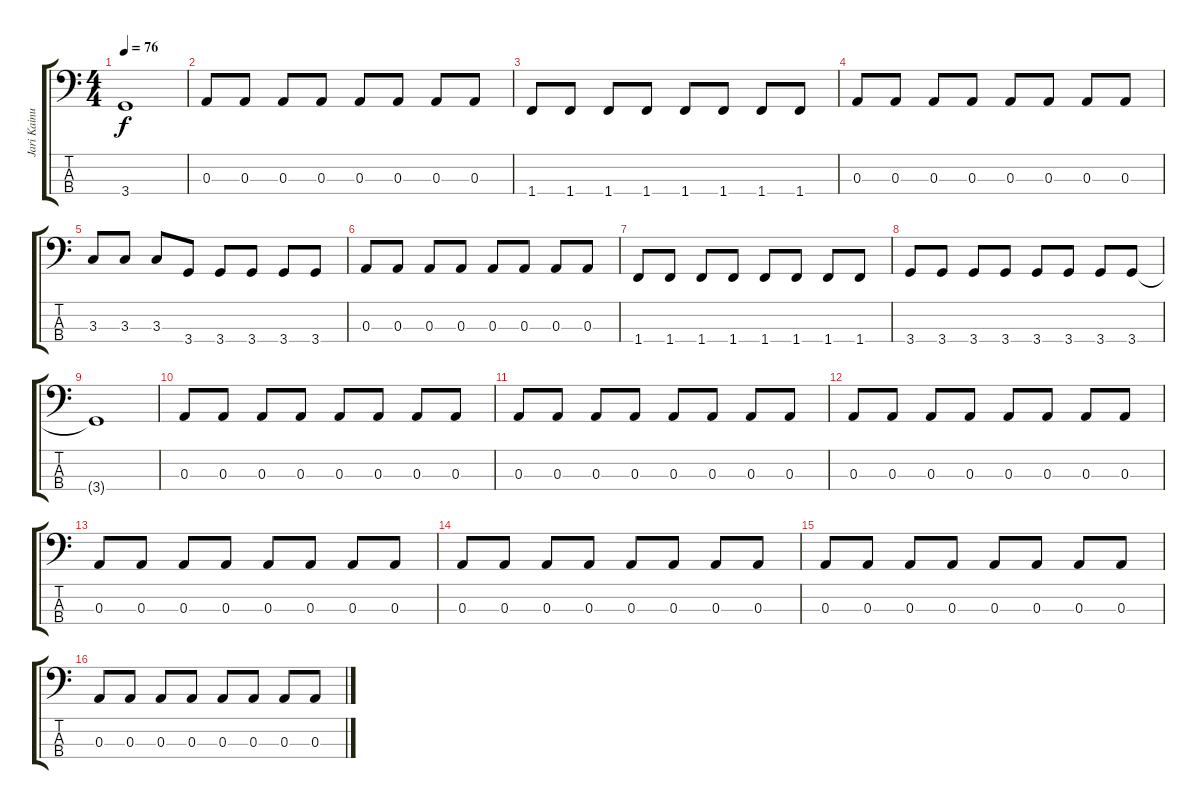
\track ("Jari Kainulainen" "Jari Kainu") {instrument electricbassfinger}
\staff {score tabs}
\tuning (G2 D2 A1 E1) {hide}
\ts (4 4)
\tempo 76
\clef f4
\ks c
3.4.1{dy f} |
0.3.8 0.3.8 0.3.8 0.3.8 0.3.8 0.3.8 0.3.8 0.3.8 |
1.4.8 1.4.8 1.4.8 1.4.8 1.4.8 1.4.8 1.4.8 1.4.8 |
0.3.8 0.3.8 0.3.8 0.3.8 0.3.8 0.3.8 0.3.8 0.3.8 |
3.3.8 3.3.8 3.3.8 3.4.8 3.4.8 3.4.8 3.4.8 3.4.8 |
0.3.8 0.3.8 0.3.8 0.3.8 0.3.8 0.3.8 0.3.8 0.3.8 |
1.4.8 1.4.8 1.4.8 1.4.8 1.4.8 1.4.8 1.4.8 1.4.8 |
3.4.8 3.4.8 3.4.8 3.4.8 3.4.8 3.4.8 3.4.8 3.4.8 |
3.4{t}.1 |
0.3.8 0.3.8 0.3.8 0.3.8 0.3.8 0.3.8 0.3.8 0.3.8 |
0.3.8 0.3.8 0.3.8 0.3.8 0.3.8 0.3.8 0.3.8 0.3.8 |
0.3.8 0.3.8 0.3.8 0.3.8 0.3.8 0.3.8 0.3.8 0.3.8 |
0.3.8 0.3.8 0.3.8 0.3.8 0.3.8 0.3.8 0.3.8 0.3.8 |
0.3.8 0.3.8 0.3.8 0.3.8 0.3.8 0.3.8 0.3.8 0.3.8 |
0.3.8 0.3.8 0.3.8 0.3.8 0.3.8 0.3.8 0.3.8 0.3.8 |
0.3.8 0.3.8 0.3.8 0.3.8 0.3.8 0.3.8 0.3.8 0.3.8
